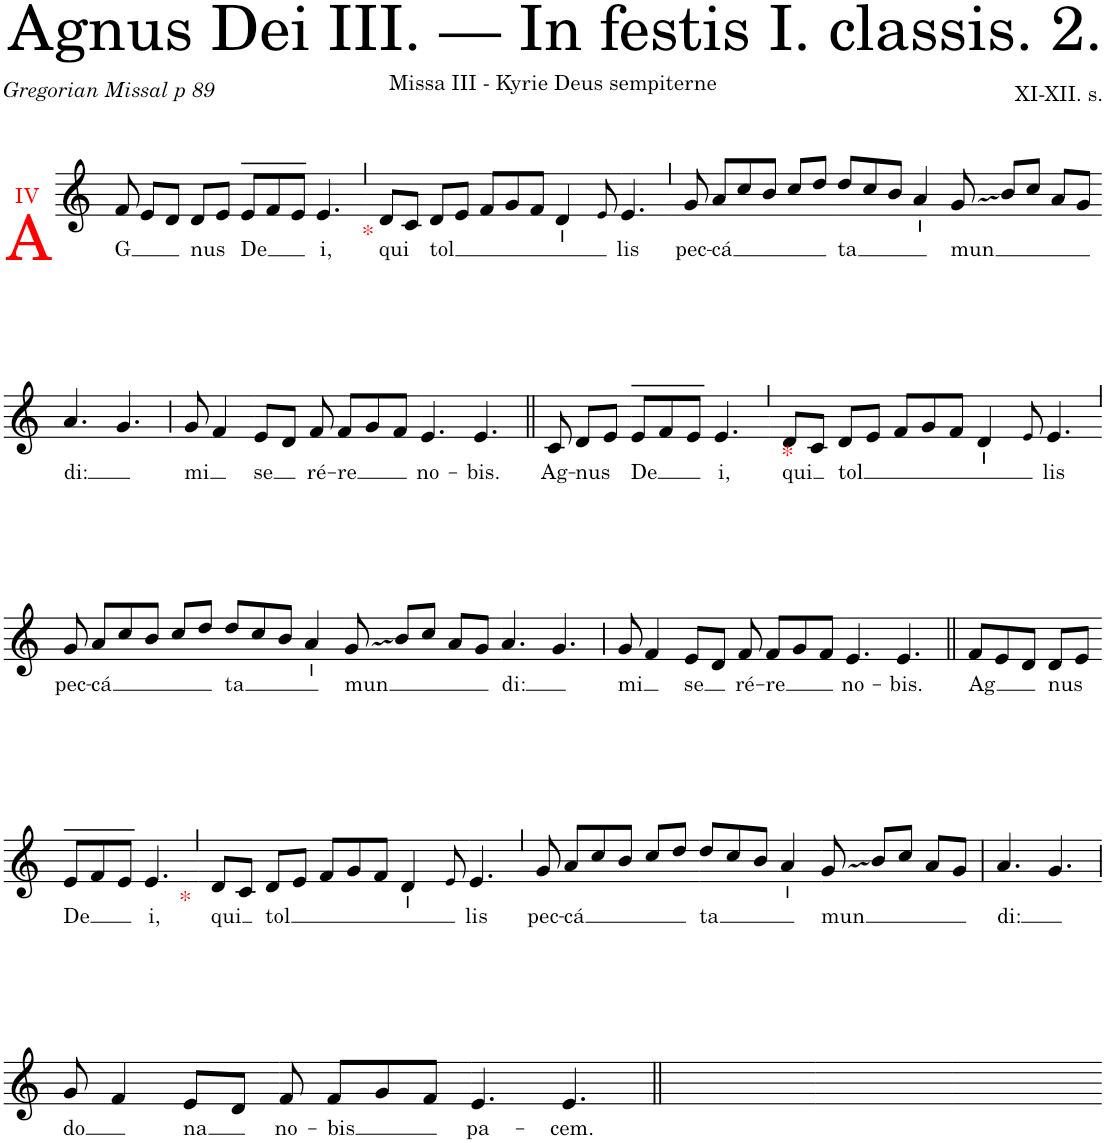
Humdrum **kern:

**kern	**text
*part1	*part1
*staff1	*staff1
*I"Soprano	*
*clefG2	*
*k[]	*
*M4/4	*
=1	=1
!LO:TX:a:color=#FF0000:t=IV	!
!LO:TX:b:color=#FF0000:t=A	!
!	!LO:LY:b
8f/	G
8e/L	.
8d/J	.
!	!LO:LY:b
8d/L	nus
8e/J	.
=2-	=2-
!LO:TX:b:color=#FF0000:t=*	!
!	!LO:LY:b
8e/L	De
8f/	.
8e/J	.
!	!LO:LY:b
4.e/	i,
=3`	=3`
!	!LO:LY:b
8d/L	qui
8c/J	.
!	!LO:LY:b
8d/L	tol
8e/J	.
8f/L	.
8g/	.
8f/J	.
[8d/	.
8ryy	.
8e!/	.
=4-	=4-
!	!LO:LY:b
4.e/	lis
8d/]	.
=5`	=5`
!	!LO:LY:b
8g/	pec-
!	!LO:LY:b
8a/L	-cá
8cc/	.
8b/J	.
8cc/L	.
8dd/J	.
=6-	=6-
!	!LO:LY:b
8dd/L	ta
8cc/	.
8b/J	.
4a/	.
=7-	=7-
!	!LO:LY:b
8g/	mun
8b/L	.
8cc/J	.
8a/L	.
8g/J	.
!!LO:LB:g=z
=8-	=8-
!	!LO:LY:b
4.a/	di:
4.g/	.
=9	=9
!	!LO:LY:b
8g/	mi
4f/	.
=10-	=10-
!	!LO:LY:b
8e/L	se
8d/J	.
!	!LO:LY:b
8f/	ré-
!	!LO:LY:b
8f/L	-re
8g/	.
8f/J	.
=11-	=11-
!	!LO:LY:b
4.e/	no-
!	!LO:LY:b
4.e/	-bis.
=12||	=12||
!	!LO:LY:b
8c/	Ag-
!	!LO:LY:b
8d/L	-nus
8e/J	.
=13-	=13-
!LO:TX:b:color=#FF0000:t=*	!
!	!LO:LY:b
8e/L	De
8f/	.
8e/J	.
!	!LO:LY:b
4.e/	i,
=14`	=14`
!	!LO:LY:b
8d/L	qui
8c/J	.
!	!LO:LY:b
8d/L	tol
8e/J	.
8f/L	.
8g/	.
8f/J	.
[8d/	.
8ryy	.
8e!/	.
=15-	=15-
!	!LO:LY:b
4.e/	lis
8d/]	.
!!LO:LB:g=z
=16`	=16`
!	!LO:LY:b
8g/	pec-
!	!LO:LY:b
8a/L	-cá
8cc/	.
8b/J	.
8cc/L	.
8dd/J	.
=17-	=17-
!	!LO:LY:b
8dd/L	ta
8cc/	.
8b/J	.
4a/	.
=18-	=18-
!	!LO:LY:b
8g/	mun
8b/L	.
8cc/J	.
8a/L	.
8g/J	.
=19-	=19-
!	!LO:LY:b
4.a/	di:
4.g/	.
=20	=20
!	!LO:LY:b
8g/	mi
4f/	.
=21-	=21-
!	!LO:LY:b
8e/L	se
8d/J	.
!	!LO:LY:b
8f/	ré-
!	!LO:LY:b
8f/L	-re
8g/	.
8f/J	.
=22-	=22-
!	!LO:LY:b
4.e/	no-
!	!LO:LY:b
4.e/	-bis.
=23||	=23||
!	!LO:LY:b
8f/L	Ag
8e/	.
8d/J	.
!	!LO:LY:b
8d/L	nus
8e/J	.
!!LO:LB:g=z
=24-	=24-
!LO:TX:b:color=#FF0000:t=*	!
!	!LO:LY:b
8e/L	De
8f/	.
8e/J	.
!	!LO:LY:b
4.e/	i,
=25`	=25`
!	!LO:LY:b
8d/L	qui
8c/J	.
!	!LO:LY:b
8d/L	tol
8e/J	.
8f/L	.
8g/	.
8f/J	.
[8d/	.
8ryy	.
8e!/	.
=26-	=26-
!	!LO:LY:b
4.e/	lis
8d/]	.
=27`	=27`
!	!LO:LY:b
8g/	pec-
!	!LO:LY:b
8a/L	-cá
8cc/	.
8b/J	.
8cc/L	.
8dd/J	.
=28-	=28-
!	!LO:LY:b
8dd/L	ta
8cc/	.
8b/J	.
4a/	.
=29-	=29-
!	!LO:LY:b
8g/	mun
8b/L	.
8cc/J	.
8a/L	.
8g/J	.
=30	=30
!	!LO:LY:b
4.a/	di:
4.g/	.
!!LO:LB:g=z
=31	=31
!	!LO:LY:b
8g/	do
4f/	.
!	!LO:LY:b
8e/L	na
8d/J	.
=32-	=32-
!	!LO:LY:b
8f/	no-
!	!LO:LY:b
8f/L	-bis
8g/	.
8f/J	.
=33-	=33-
!	!LO:LY:b
4.e/	pa-
!	!LO:LY:b
4.e/	-cem.
=34||	=34||
1ryy	.
=35-	=35-
1ryy	.
=36-	=36-
1ryy	.
=-	=-
*-	*-
